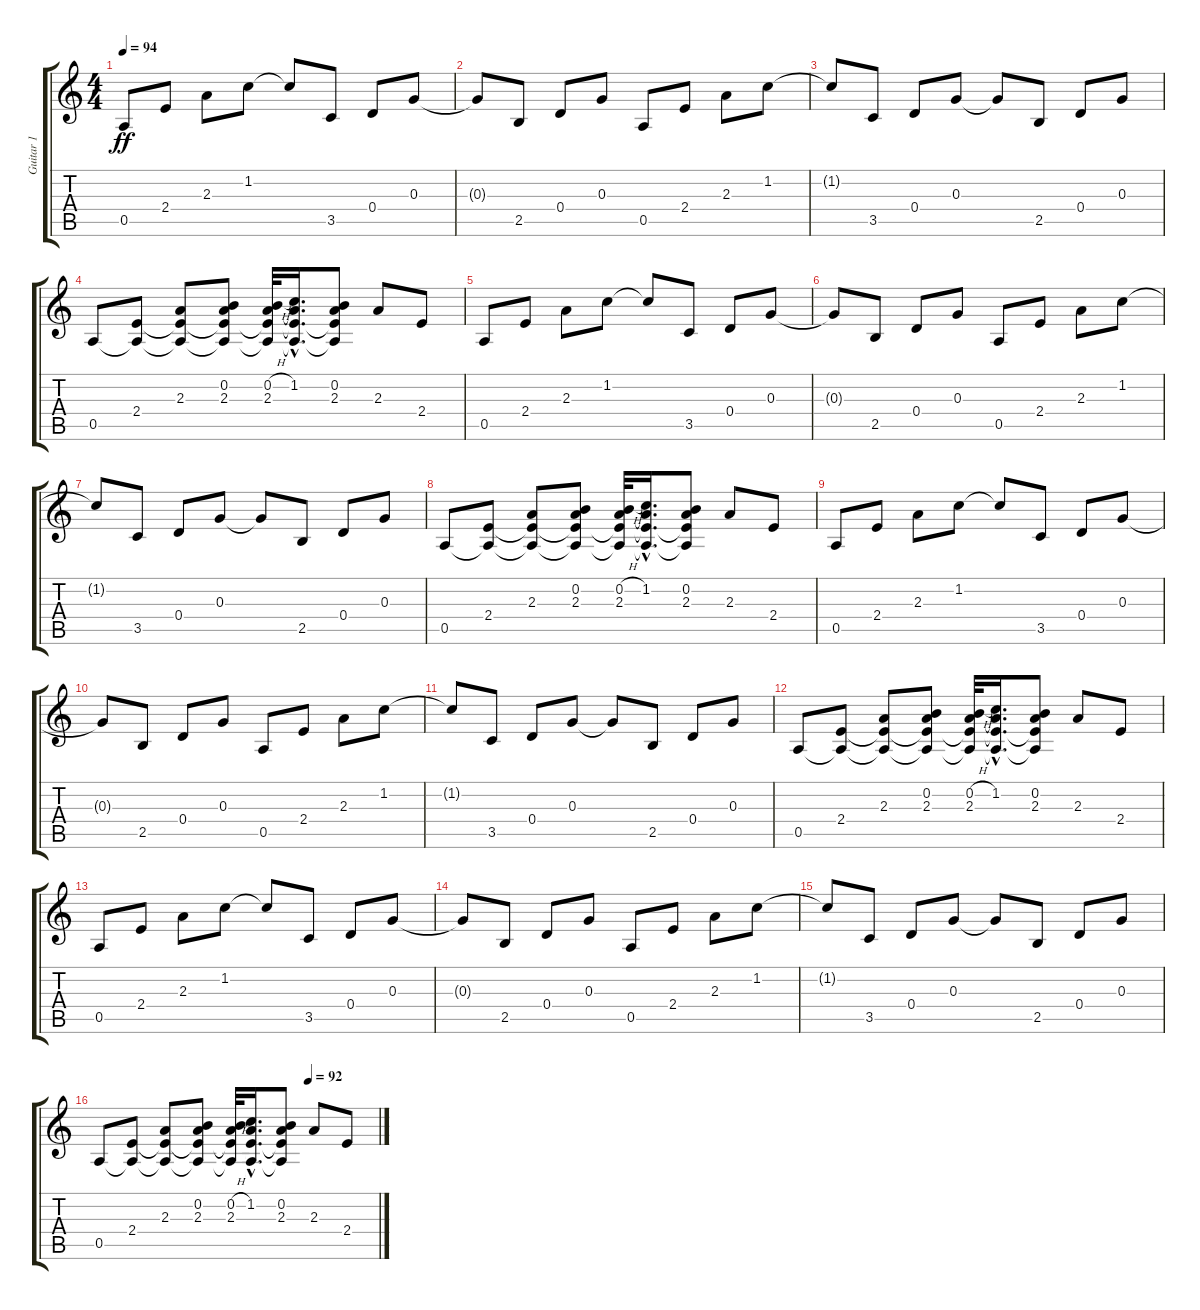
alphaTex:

\track ("Guitar 1" "Guitar 1") {instrument electricguitarclean}
\staff {score tabs}
\tuning (E4 B3 G3 D3 A2 E2) {hide}
\ts (4 4)
\tempo 94
\clef g2
\ks c
0.5.8{dy ff} 2.4.8 2.3.8 1.2.8 1.2{t}.8 3.5.8 0.4.8 0.3.8 |
0.3{t}.8 2.5.8 0.4.8 0.3.8 0.5.8 2.4.8 2.3.8 1.2.8 |
1.2{t}.8 3.5.8 0.4.8 0.3.8 0.3{t}.8 2.5.8 0.4.8 0.3.8 |
0.5.8 (2.4 0.5{t}).8 (2.3 2.4{t} 0.5{t}).8 (0.2 2.3 2.4{t} 0.5{t}).8 (0.2{h} 2.3 2.4{t} 0.5{t}).32 (1.2{hac} 2.3{hac t} 2.4{hac t} 0.5{hac t}).16{d} (0.2 2.3 2.4{t} 0.5{t}).8 2.3.8 2.4.8 |
0.5.8 2.4.8 2.3.8 1.2.8 1.2{t}.8 3.5.8 0.4.8 0.3.8 |
0.3{t}.8 2.5.8 0.4.8 0.3.8 0.5.8 2.4.8 2.3.8 1.2.8 |
1.2{t}.8 3.5.8 0.4.8 0.3.8 0.3{t}.8 2.5.8 0.4.8 0.3.8 |
0.5.8 (2.4 0.5{t}).8 (2.3 2.4{t} 0.5{t}).8 (0.2 2.3 2.4{t} 0.5{t}).8 (0.2{h} 2.3 2.4{t} 0.5{t}).32 (1.2{hac} 2.3{hac t} 2.4{hac t} 0.5{hac t}).16{d} (0.2 2.3 2.4{t} 0.5{t}).8 2.3.8 2.4.8 |
0.5.8 2.4.8 2.3.8 1.2.8 1.2{t}.8 3.5.8 0.4.8 0.3.8 |
0.3{t}.8 2.5.8 0.4.8 0.3.8 0.5.8 2.4.8 2.3.8 1.2.8 |
1.2{t}.8 3.5.8 0.4.8 0.3.8 0.3{t}.8 2.5.8 0.4.8 0.3.8 |
0.5.8 (2.4 0.5{t}).8 (2.3 2.4{t} 0.5{t}).8 (0.2 2.3 2.4{t} 0.5{t}).8 (0.2{h} 2.3 2.4{t} 0.5{t}).32 (1.2{hac} 2.3{hac t} 2.4{hac t} 0.5{hac t}).16{d} (0.2 2.3 2.4{t} 0.5{t}).8 2.3.8 2.4.8 |
0.5.8 2.4.8 2.3.8 1.2.8 1.2{t}.8 3.5.8 0.4.8 0.3.8 |
0.3{t}.8 2.5.8 0.4.8 0.3.8 0.5.8 2.4.8 2.3.8 1.2.8 |
1.2{t}.8 3.5.8 0.4.8 0.3.8 0.3{t}.8 2.5.8 0.4.8 0.3.8 |
\tempo (92 0.75)
0.5.8 (2.4 0.5{t}).8 (2.3 2.4{t} 0.5{t}).8 (0.2 2.3 2.4{t} 0.5{t}).8 (0.2{h} 2.3 2.4{t} 0.5{t}).32 (1.2{hac} 2.3{hac t} 2.4{hac t} 0.5{hac t}).16{d} (0.2 2.3 2.4{t} 0.5{t}).8 2.3.8 2.4.8
